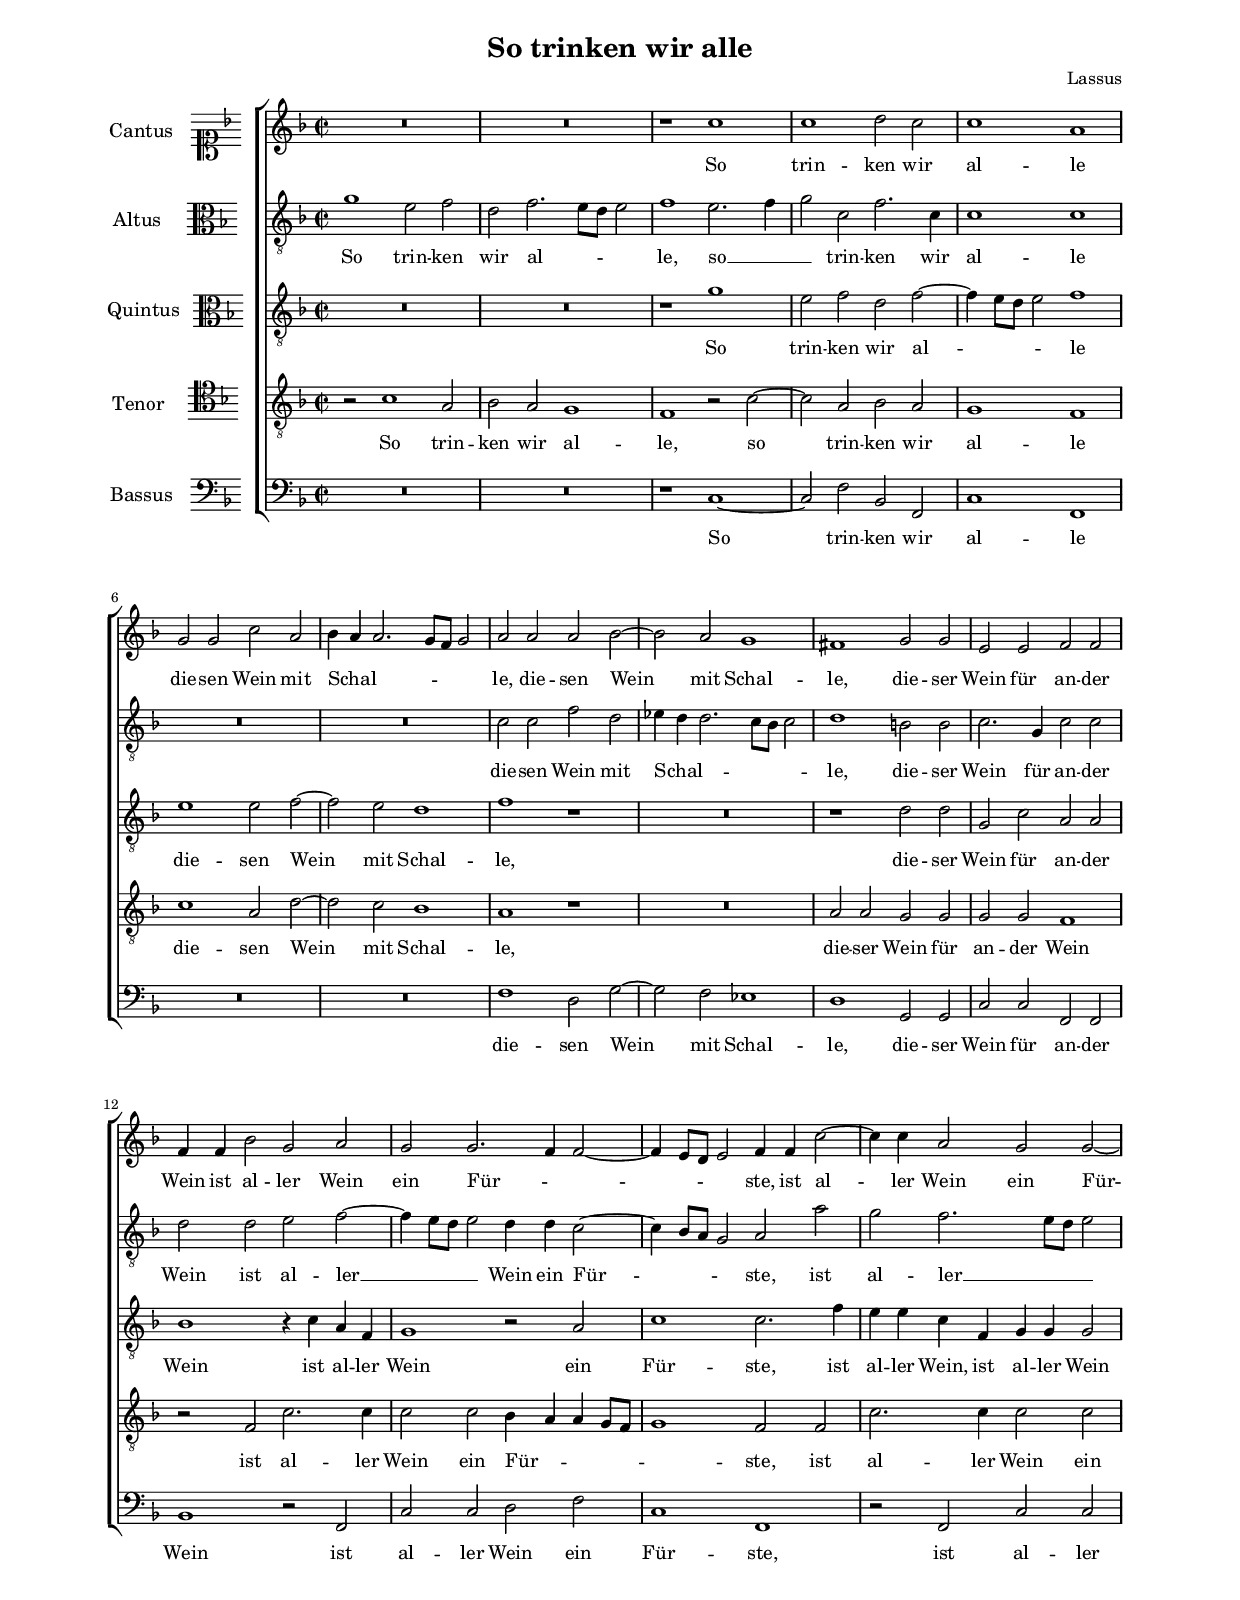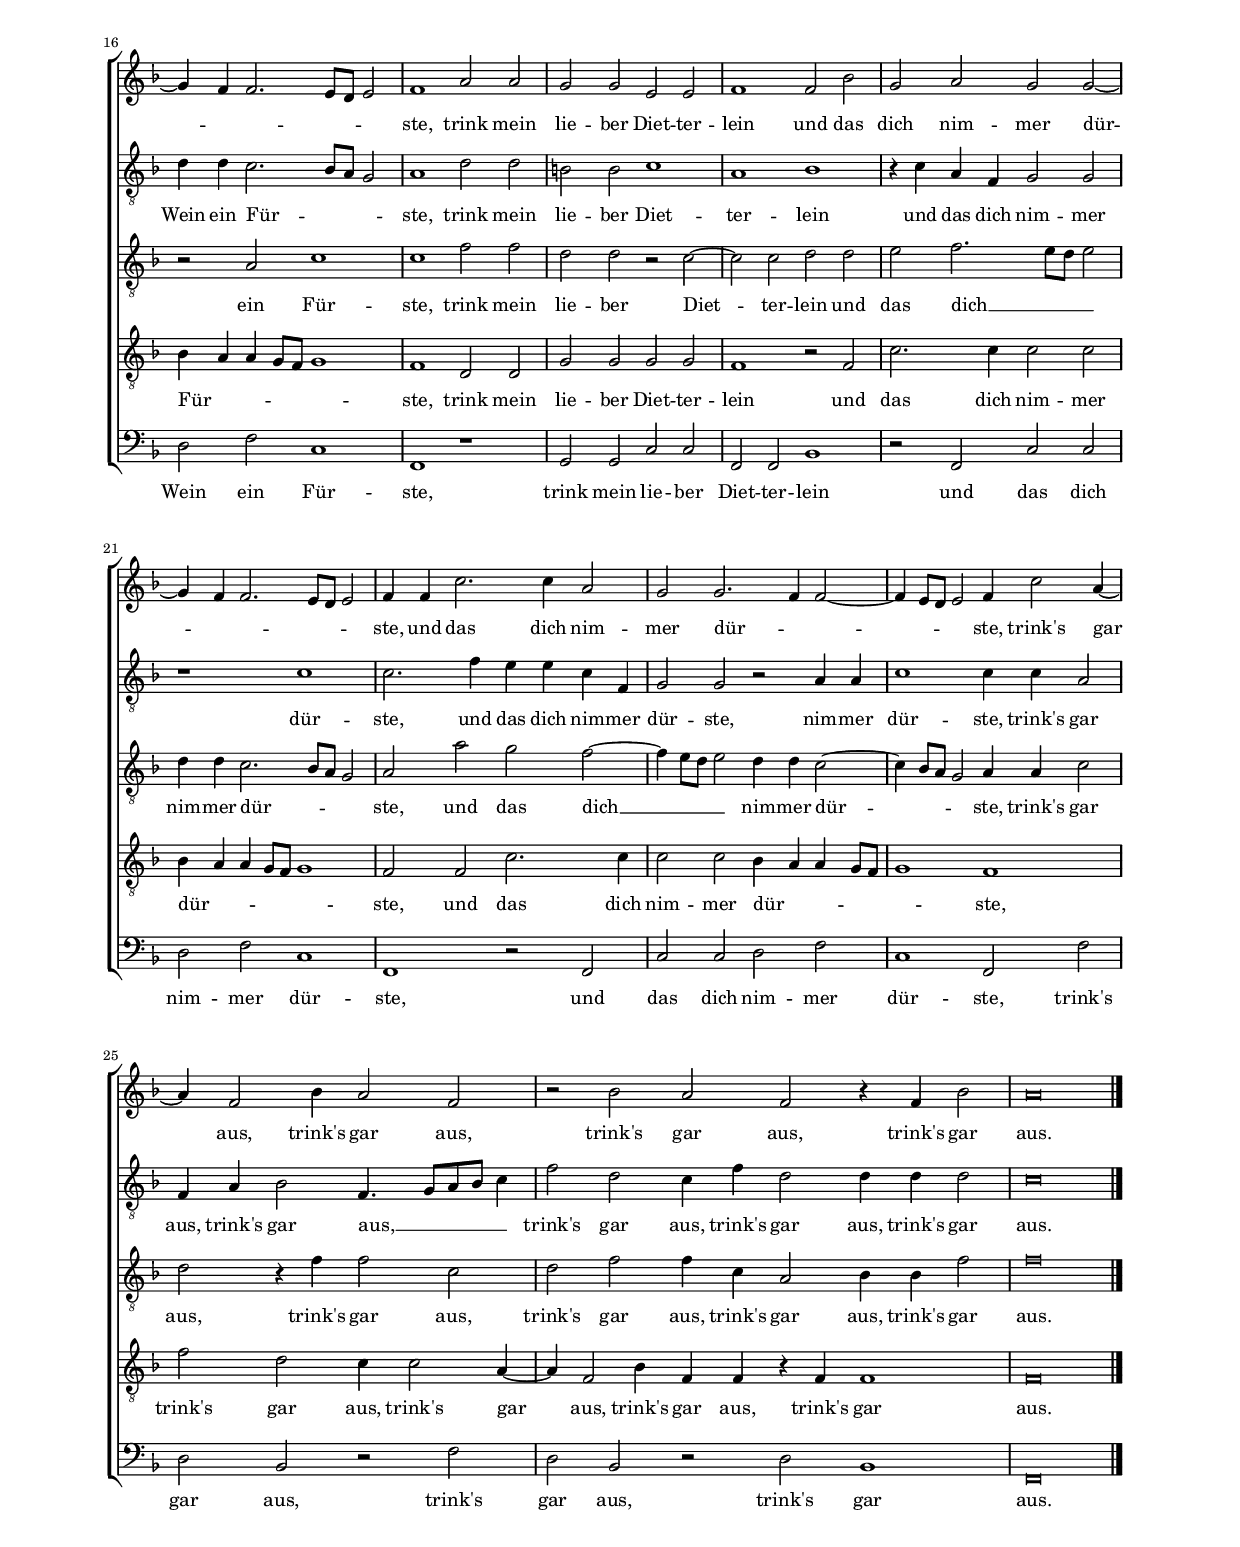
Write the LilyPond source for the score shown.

\header
{
  title="So trinken wir alle"
  composer="Lassus"
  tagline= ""
}

\version "2.18.2"
\include "deutsch.ly"
#(set-global-staff-size 15)
% #(set-default-paper-size "letter")
#(ly:set-option 'point-and-click #f)


\paper
	{
	top-margin = 1.8 \cm
	bottom-margin = 1.8 \cm
	left-margin = 2 \cm
	right-margin = 2 \cm
	ragged-bottom = ##f
	ragged-last-bottom = ##t
	print-page-number = ##f
	system-system-spacing = #'((basic-distance . 18) (minimum-distance . 14) (padding . 8) (strechability . 150))
	systems-per-page = 3
        page-count = 2
%	min-systems-per-page = 3
	markup-system-spacing #'basic-distance = #12
%	print-all-headers = ##t
%	print-first-page-number = ##t
%	first-page-number = 1
	}

	
global = {
	\key f \major
	\time 2/2 \set Score.measureLength = #(ly:make-moment 2/1)
	% \time 3/1 \once \override Score.TimeSignature.style = #'single-digit
        \skip 1*50
        \set Score.measureLength = #(ly:make-moment 3/1)
        \skip 1*3
        \set Score.measureLength = #(ly:make-moment 2/1)
        \skip 1*2 \bar "|."
	}

	ficta = { \once \set suggestAccidentals = ##t }

	forget = #(define-music-function (parser location music) (ly:music?) #{
		\accidentalStyle forget
		$music
		\accidentalStyle default
		#})

	m = \melisma
	me = \melismaEnd
%	\mark \markup { \override #'(style . baroque) { \note  #"breve" #1 = \note #"breve." #1 } }



incipitcantus = \markup { \score {
	{
	\set Staff.instrumentName = \markup { \fontsize #1 "Cantus" }
	\key f \major
	\clef soprano
	s4 \bar ""
	}
	\layout  {
	raggedright = ##t
	indent = 1.6 \cm
	line-width = 2.2\cm
	\context { \Staff \remove Time_signature_engraver }
	\override Staff.Clef.Y-extent = #'(0 . 0)
	}} \hspace #1 }

      
incipitaltus = \markup { \score {
	{
	\set Staff.instrumentName = \markup { \fontsize #1 "Altus" }
	\key f \major
	\clef alto
	s4 \bar ""
	}
	\layout  {
	raggedright = ##t
	indent = 1.6 \cm
	line-width = 2.2\cm
	\context { \Staff \remove Time_signature_engraver }
	\override Staff.Clef.Y-extent = #'(0 . 0)
	}} \hspace #1 }


incipitquintus = \markup { \score {
	{
	\set Staff.instrumentName = \markup { \fontsize #1 "Quintus" }
	\key f \major
	\clef alto
	s4 \bar ""
	}
	\layout  {
	raggedright = ##t
	indent = 1.6 \cm
	line-width = 2.2\cm
	\context { \Staff \remove Time_signature_engraver }
	\override Staff.Clef.Y-extent = #'(0 . 0)
	}} \hspace #1 }


incipittenor = \markup { \score {
	{
	\set Staff.instrumentName = \markup { \fontsize #1 "Tenor" }
	\key f \major
	\clef tenor
	s4 \bar ""
	}
	\layout  {
	raggedright = ##t
	indent = 1.6 \cm
	line-width = 2.2\cm
	\context { \Staff \remove Time_signature_engraver }
	\override Staff.Clef.Y-extent = #'(0 . 0)
	}} \hspace #1 }
      

incipitbassus = \markup { \score {
	{
	\set Staff.instrumentName = \markup { \fontsize #1 "Bassus" }
	\key f \major
	\clef bass
	s4 \bar ""
	}
	\layout  {
	raggedright = ##t
	indent = 1.6 \cm
	line-width = 2.2\cm
	\context { \Staff \remove Time_signature_engraver }
	\override Staff.Clef.Y-extent = #'(0 . 0)
	}} \hspace #1 }


cantus =  \relative c''
	{
	R\breve
	R\breve
	r1 c
	c1 d2 c
%5
	c1 a |
	g2 g c a
	b4 a a2. g8 f g2
	a2 a a b~
	b2 a g1
%10
	fis1 g2 g |
	e2 e f f
	f4 f b2 g a
	g2 g2. f4 f2~
	f4 e8 d e2 f4 f c'2~
%15
	c4 c a2 g g~ |
	g4 f f2. e8 d e2
	f1 a2 a
	g2 g e e
	f1 f2 b
%20
	g2 a g g~ |
	g4 f f2. e8 d e2
	f4 f c'2. c4 a2
	g2 g2. f4 f2~
	f4 e8 d e2 f4 c'2 a4~
%25
	a4 f2 b4 a2 f |
	r2 b a f
	r4 f b2 
	a\breve |
	}


altus =  \relative c'
        {
	g'1 e2 f
	d2 f2. e8 d e2
	f1 e2. f4
	g2 c, f2. c4
%5
	c1 c |
	R\breve
	R\breve
	c2 c f d
	es4 d d2. c8 b c2
%10
	d1 h2 h |
	c2. g4 c2 c
	d2 d e f~
	f4 e8 d e2 d4 d c2~
	c4 b8 a g2 a a'
%15
	g2 f2. e8 d e2 |
	d4 d c2. b8 a g2
	a1 d2 d
	h2 h c1
	a1 b
%20
	r4 c a f g2 g |
	r1 c
	c2. f4 e e c f,
	g2 g r a4 a
	c1 c4 c a2
%25
	f4 a b2 f4. g8 a b c4 |
	f2 d c4 f d2
	d4 d d2 
	c\breve |
	}


quintus =  \relative c'
	{
	R\breve
	R\breve
	r1 g'
	e2 f d f~
%5
	f4 e8 d e2 f1 |
	e1 e2 f~
	f2 e d1
	f1 r
	R\breve
%10
	r1 d2 d |
	g,2 c a a
	b1 r4 c a f
	g1 r2 a
	c1 c2. f4
%15
	e4 e c f, g g g2 |
	r2 a c1
	c1 f2 f
	d2 d r c~
	c2 c d d
%20
	e2 f2. e8 d e2 |
	d4 d c2. b8 a g2
	a2 a' g f~
	f4 e8 d e2 d4 d c2~
	c4 b8 a g2 a4 a c2
%25
	d2 r4 f f2 c |
	d2 f f4 c a2
	b4 b f'2 
	f\breve |
	}


tenor  =  \relative c'
	{
	r2 c1 a2
	b2 a g1
	f1 r2 c'~
	c2 a b a
%5
	g1 f |
	c'1 a2 d~
	d2 c b1
	a1 r
	R\breve
%10
	a2 a g g |
	g2 g f1
	r2 f c'2. c4
	c2 c b4 a a g8 f
	g1 f2 f
%15
	c'2. c4 c2 c |
	b4 a a g8 f g1
	f1 d2 d
	g2 g g g
	f1 r2 f
%20
	c'2. c4 c2 c |
	b4 a a g8 f g1
	f2 f c'2. c4
	c2 c b4 a a g8 f
	g1 f
%25
	f'2 d c4 c2 a4~ |
	a4 f2 b4 f f r f
	f1 
        f\breve |
	}


bassus  =  \relative c
	{
	R\breve
	R\breve
	r1 c~
	c2 f b, f
%5
	c'1 f, |
	R\breve
	R\breve
	f'1 d2 g~
	g2 f es1
%10
	d1 g,2 g |
	c2 c f, f
	b1 r2 f
	c'2 c d f
	c1 f,
%15
	r2 f c' c |
	d2 f c1
	f,1 r
	g2 g c c
	f,2 f b1
%20
	r2 f c' c |
	d2 f c1
	f,1 r2 f
	c'2 c d f
	c1 f,2 f'
%25
	d2 b r2 f' |
	d2 b r d
	b1
	f\breve |
	}


lyricscantus = \lyricmode {
	So trin -- ken wir al -- le
        die -- sen Wein mit Schal -- _ _ _ _ _ le,
        die -- sen Wein mit Schal -- le,
        die -- ser Wein für an -- der Wein
        ist al -- ler Wein ein Für -- _ _ _ _ _ ste,
        ist al -- ler Wein ein Für -- _ _ _ _ _ ste,
        trink mein lie -- ber Diet -- ter -- lein
        und das dich nim -- mer dür -- _ _ _ _ _ ste,
        und das dich nim -- mer dür -- _ _ _ _ _ ste,
        trink's gar aus,
        trink's gar aus,
        trink's gar aus,
        trink's gar aus.
	}


lyricsaltus = \lyricmode {
	So trin -- ken wir al -- _ _ _ le,
        so __ _ _ trin -- ken wir al -- le
        die -- sen Wein mit Schal -- _ _ _ _ _ le,
        die -- ser Wein für an -- der Wein
        ist al -- ler __ _ _ _ Wein ein Für -- _ _ _ ste,
        ist al -- ler __ _ _ _ Wein ein Für -- _ _ _ ste,
        trink mein lie -- ber Diet -- ter -- lein
        und das dich nim -- mer dür -- ste,
        und das dich nim -- mer dür -- ste,
        nim -- mer dür -- ste,
        trink's gar aus,
        trink's gar aus, __ _ _ _ _ 
        trink's gar aus,
        trink's gar aus,
        trink's gar aus.
	}


lyricsquintus = \lyricmode {
	So trin -- ken wir al -- _ _ _ le
        die -- sen Wein mit Schal -- le,
        die -- ser Wein für an -- der Wein
        ist al -- ler Wein ein Für -- ste,
        ist al -- ler Wein,
        ist al -- ler Wein ein Für -- ste,
        trink mein lie -- ber Diet -- ter -- lein
        und das dich __ _ _ _ nim -- mer dür -- _ _ _ ste,
        und das dich __ _ _ _ nim -- mer dür -- _ _ _ ste,
        trink's gar aus,
        trink's gar aus,
        trink's gar aus,
        trink's gar aus,
        trink's gar aus.
	}


lyricstenor = \lyricmode {
	So trin -- ken wir al -- le,
        so trin -- ken wir al -- le
        die -- sen Wein mit Schal -- le,
        die -- ser Wein für an -- der Wein
        ist al -- ler Wein ein Für -- _ _ _ _ _ ste,
        ist al -- ler Wein ein Für -- _ _ _ _ _ ste,
        trink mein lie -- ber Diet -- ter -- lein
        und das dich nim -- mer dür -- _ _ _ _ _ ste,
        und das dich nim -- mer dür -- _ _ _ _ _ ste,
        trink's gar aus,
        trink's gar aus,
        trink's gar aus,
        trink's gar aus.
	}


lyricsbassus = \lyricmode {
	So trin -- ken wir al -- le
        die -- sen Wein mit Schal -- le,
        die -- ser Wein für an -- der Wein
        ist al -- ler Wein ein Für -- ste,
        ist al -- ler Wein ein Für -- ste,
        trink mein lie -- ber Diet -- ter -- lein
        und das dich nim -- mer dür -- ste,
        und das dich nim -- mer dür -- ste,
        trink's gar aus,
        trink's gar aus,
        trink's gar aus.
	}


\score
{  
  % \transpose {
	\new ChoirStaff \with { \override StaffGrouper.staff-staff-spacing.basic-distance = #12 }
	<<

	\new Staff << \global
	\new Voice="v1" {
		\set Staff.instrumentName=\incipitcantus
%		\set Staff.instrumentName= "S"
		\set Staff.midiInstrument = "reed organ"
		\clef violin
		\cantus }
	\new Lyrics \lyricsto "v1" {\lyricscantus }
	>>


	\new Staff << \global
	\new Voice="v2" {
		\set Staff.instrumentName=\incipitaltus
%		\set Staff.instrumentName= "A"
		\set Staff.midiInstrument = "reed organ"
		\clef "G_8" 
		\altus}
	\new Lyrics \lyricsto "v2" {\lyricsaltus }
	>>


	\new Staff << \global
	\new Voice="v5" {
		\set Staff.instrumentName=\incipitquintus
%		\set Staff.instrumentName= "Q"
		\set Staff.midiInstrument = "reed organ"
		\clef "G_8"
		\quintus}
	\new Lyrics \lyricsto "v5" {\lyricsquintus }
	>>


	\new Staff << \global
	\new Voice="v3" {
		\set Staff.instrumentName=\incipittenor
%		\set Staff.instrumentName= "T"
		\set Staff.midiInstrument = "reed organ"
		\clef "G_8"
		\tenor }
	\new Lyrics \lyricsto "v3" {\lyricstenor }
	>>


	\new Staff << \global
	\new Voice="v4" {
		\set Staff.instrumentName=\incipitbassus
%		\set Staff.instrumentName= "B"
		\set Staff.midiInstrument = "reed organ"
		\clef bass 
		\bassus }
	\new Lyrics \lyricsto "v4" {\lyricsbassus}
	>>

	>>
	% } % transpose

	\layout
	{
	indent = 2.5\cm
	\context { \Lyrics \override VerticalAxisGroup.nonstaff-relatedstaff-spacing.padding = #1.5 }
%	\context { \Lyrics \override LyricText.font-size = #1 }
	\context { \Staff \override TimeSignature.break-visibility = #end-of-line-invisible }
%	\context { \Staff \override InstrumentName.X-offset = #'-25 }
%	\context { \Voice \override Slur.transparent = ##t }
%	\context { \Voice \override AccidentalSuggestion.avoid-slur = #'ignore }
%	\context { \Voice \override AccidentalSuggestion.outside-staff-priority = ##f }
	\context { \Score \override BarNumber.padding = #2 }
	\context { \Voice \override NoteHead.style = #'baroque }
	}

\midi
	{
    	\tempo 2 = 90
	}

}


% EOF